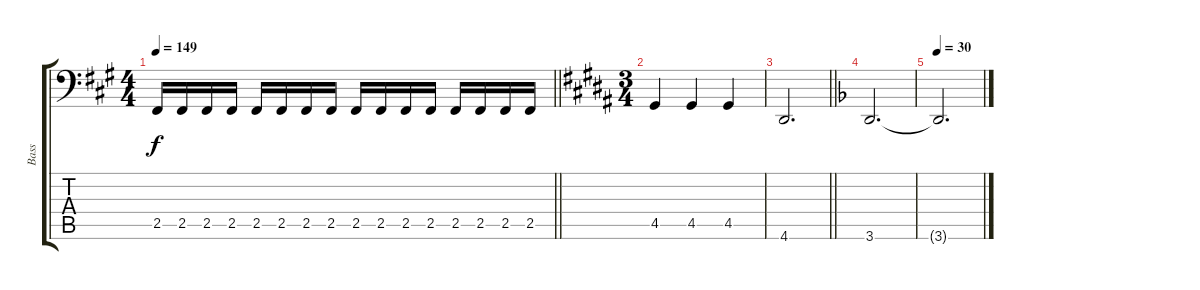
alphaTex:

\track ("Bass" "Bass") {instrument electricbassfinger}
\staff {score tabs}
\tuning (B2 G2 D2 A1 E1 B0) {hide}
\ts (4 4)
\tempo 149
\clef f4
\barLineRight lightlight
\ks a
2.5.16{dy f} 2.5.16 2.5.16 2.5.16 2.5.16 2.5.16 2.5.16 2.5.16 2.5.16 2.5.16 2.5.16 2.5.16 2.5.16 2.5.16 2.5.16 2.5.16 |
\ts (3 4)
\ks b
4.5.4 4.5.4 4.5.4 |
\barLineRight lightlight
4.6.2{d} |
\ks f
3.6.2{d} |
\tempo 30
3.6{t}.2{d}
